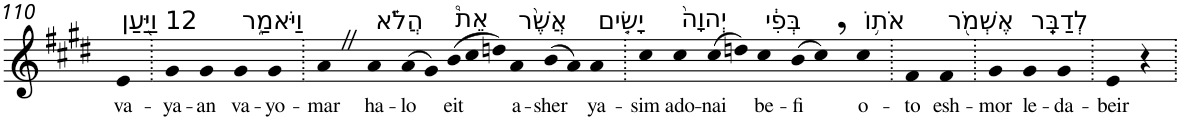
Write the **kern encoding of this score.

**kern	**text
*part1	*part1
*staff1	*staff1
*I"Piano	*
*I'Pno	*
!!LO:PB:g=z
*clefG2	*
*k[f#c#g#d#]	*
*E:	*
=110	=110
!LO:TX:a:t=12 וַיַּ֖עַן	!
!	!LO:LY:b
4e	va-
=111.	=111.
!	!LO:LY:b
4g#	-ya-
!	!LO:LY:b
4g#	-an
!LO:TX:a:t=וַיֹּאמַ֑ר	!
!	!LO:LY:b
4g#	va-
!	!LO:LY:b
4g#	-yo-
=112.	=112.
!	!LO:LY:b
4aZ	-mar
!LO:TX:a:t=הֲלֹ֗א	!
!	!LO:LY:b
4a	ha-
!	!LO:LY:b
(>8a	-lo
8g#)	.
*Xtuplet	*
!LO:TX:a:t=אֵת֩	!
!	!LO:LY:b
(>12b	eit
12cc#	.
12ddn)	.
!LO:TX:a:t=אֲשֶׁ֨ר	!
!	!LO:LY:b
4a	a-
!	!LO:LY:b
(>8b	-sher
8a)	.
!LO:TX:a:t=יָשִׂ֤ים	!
!	!LO:LY:b
4a	ya-
=113.	=113.
!	!LO:LY:b
4cc#	-sim
!LO:TX:a:t=יְהוָה֙	!
!	!LO:LY:b
4cc#	ado-
!	!LO:LY:b
(>8cc#	-nai
8ddn)	.
!LO:TX:a:t=בְּפִ֔י	!
!	!LO:LY:b
4cc#	be-
!	!LO:LY:b
(>8b	-fi
8cc#,)	.
!LO:TX:a:t=אֹת֥וֹ	!
!	!LO:LY:b
4cc#	o-
=114.	=114.
!	!LO:LY:b
4f#	-to
!LO:TX:a:t=אֶשְׁמֹ֖ר	!
!	!LO:LY:b
4f#	esh-
=115.	=115.
!	!LO:LY:b
4g#	-mor
!LO:TX:a:t=לְדַבֵּֽר	!
!	!LO:LY:b
4g#	le-
!	!LO:LY:b
4g#	-da-
=116.	=116.
!	!LO:LY:b
4e	-beir
4r	.
=.	=.
*-	*-
